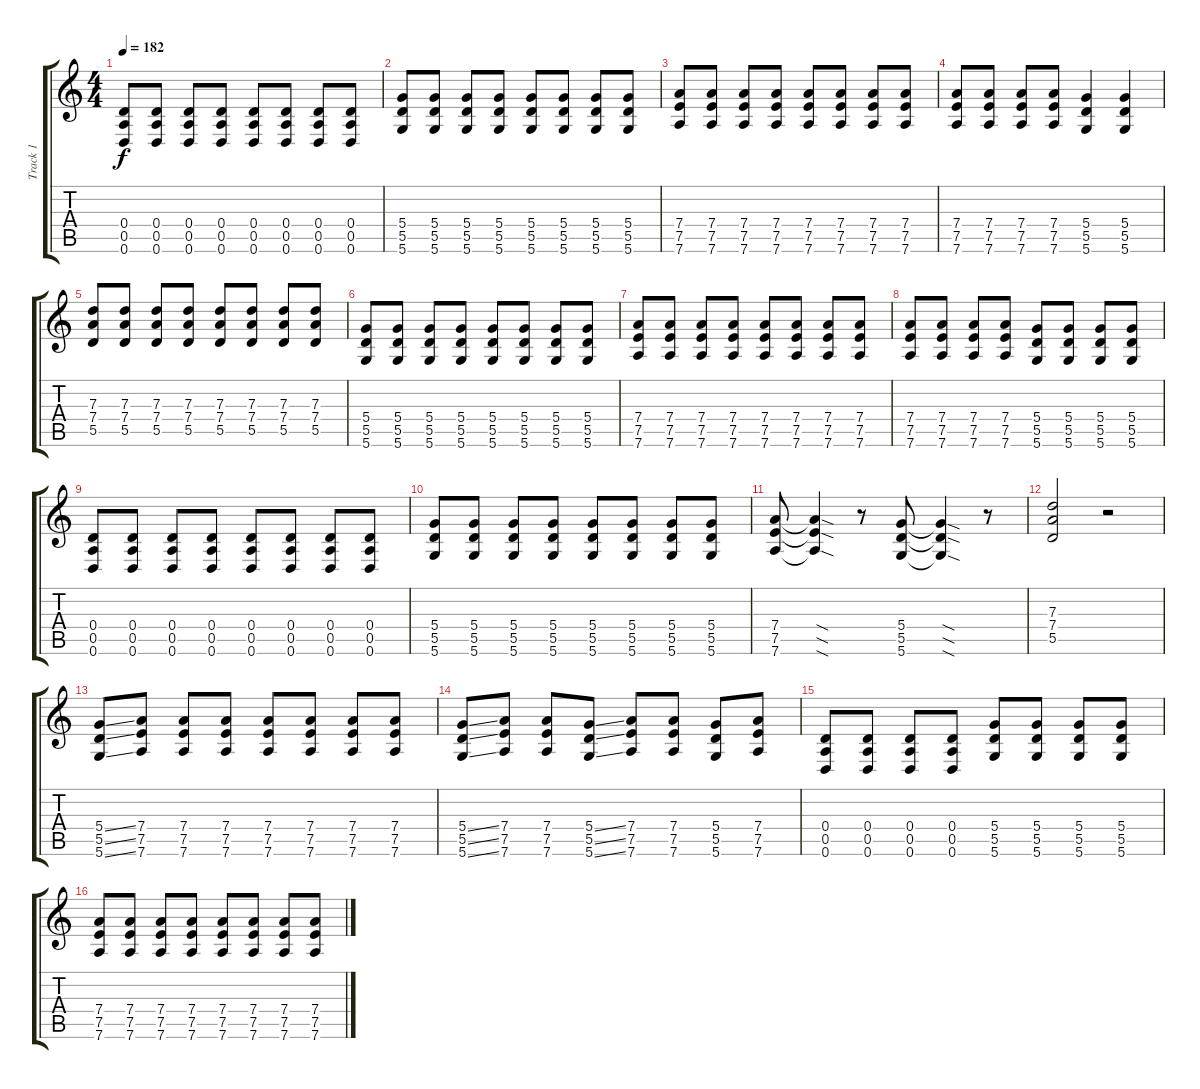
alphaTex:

\track ("Track 1" "Track 1") {instrument overdrivenguitar}
\staff {score tabs}
\tuning (E4 B3 G3 D3 A2 D2) {hide}
\ts (4 4)
\tempo 182
\clef g2
\ks c
(0.4 0.5 0.6).8{dy f} (0.4 0.5 0.6).8 (0.4 0.5 0.6).8 (0.4 0.5 0.6).8 (0.4 0.5 0.6).8 (0.4 0.5 0.6).8 (0.4 0.5 0.6).8 (0.4 0.5 0.6).8 |
(5.4 5.5 5.6).8 (5.4 5.5 5.6).8 (5.4 5.5 5.6).8 (5.4 5.5 5.6).8 (5.4 5.5 5.6).8 (5.4 5.5 5.6).8 (5.4 5.5 5.6).8 (5.4 5.5 5.6).8 |
(7.4 7.5 7.6).8 (7.4 7.5 7.6).8 (7.4 7.5 7.6).8 (7.4 7.5 7.6).8 (7.4 7.5 7.6).8 (7.4 7.5 7.6).8 (7.4 7.5 7.6).8 (7.4 7.5 7.6).8 |
(7.4 7.5 7.6).8 (7.4 7.5 7.6).8 (7.4 7.5 7.6).8 (7.4 7.5 7.6).8 (5.4 5.5 5.6).4 (5.4 5.5 5.6).4 |
(7.3 7.4 5.5).8 (7.3 7.4 5.5).8 (7.3 7.4 5.5).8 (7.3 7.4 5.5).8 (7.3 7.4 5.5).8 (7.3 7.4 5.5).8 (7.3 7.4 5.5).8 (7.3 7.4 5.5).8 |
(5.4 5.5 5.6).8 (5.4 5.5 5.6).8 (5.4 5.5 5.6).8 (5.4 5.5 5.6).8 (5.4 5.5 5.6).8 (5.4 5.5 5.6).8 (5.4 5.5 5.6).8 (5.4 5.5 5.6).8 |
(7.4 7.5 7.6).8 (7.4 7.5 7.6).8 (7.4 7.5 7.6).8 (7.4 7.5 7.6).8 (7.4 7.5 7.6).8 (7.4 7.5 7.6).8 (7.4 7.5 7.6).8 (7.4 7.5 7.6).8 |
(7.4 7.5 7.6).8 (7.4 7.5 7.6).8 (7.4 7.5 7.6).8 (7.4 7.5 7.6).8 (5.4 5.5 5.6).8 (5.4 5.5 5.6).8 (5.4 5.5 5.6).8 (5.4 5.5 5.6).8 |
(0.4 0.5 0.6).8 (0.4 0.5 0.6).8 (0.4 0.5 0.6).8 (0.4 0.5 0.6).8 (0.4 0.5 0.6).8 (0.4 0.5 0.6).8 (0.4 0.5 0.6).8 (0.4 0.5 0.6).8 |
(5.4 5.5 5.6).8 (5.4 5.5 5.6).8 (5.4 5.5 5.6).8 (5.4 5.5 5.6).8 (5.4 5.5 5.6).8 (5.4 5.5 5.6).8 (5.4 5.5 5.6).8 (5.4 5.5 5.6).8 |
(7.4 7.5 7.6).8 (7.4{sod t} 7.5{sod t} 7.6{sod t}).4 r.8 (5.4 5.5 5.6).8 (5.4{sod t} 5.5{sod t} 5.6{sod t}).4 r.8 |
(7.3 7.4 5.5).2 r.2 |
(5.4{ss} 5.5{ss} 5.6{ss}).8 (7.4 7.5 7.6).8 (7.4 7.5 7.6).8 (7.4 7.5 7.6).8 (7.4 7.5 7.6).8 (7.4 7.5 7.6).8 (7.4 7.5 7.6).8 (7.4 7.5 7.6).8 |
(5.4{ss} 5.5{ss} 5.6{ss}).8 (7.4 7.5 7.6).8 (7.4 7.5 7.6).8 (5.4{ss} 5.5{ss} 5.6{ss}).8 (7.4 7.5 7.6).8 (7.4 7.5 7.6).8 (5.4 5.5 5.6).8 (7.4 7.5 7.6).8 |
(0.4 0.5 0.6).8 (0.4 0.5 0.6).8 (0.4 0.5 0.6).8 (0.4 0.5 0.6).8 (5.4 5.5 5.6).8 (5.4 5.5 5.6).8 (5.4 5.5 5.6).8 (5.4 5.5 5.6).8 |
(7.4 7.5 7.6).8 (7.4 7.5 7.6).8 (7.4 7.5 7.6).8 (7.4 7.5 7.6).8 (7.4 7.5 7.6).8 (7.4 7.5 7.6).8 (7.4 7.5 7.6).8 (7.4 7.5 7.6).8
